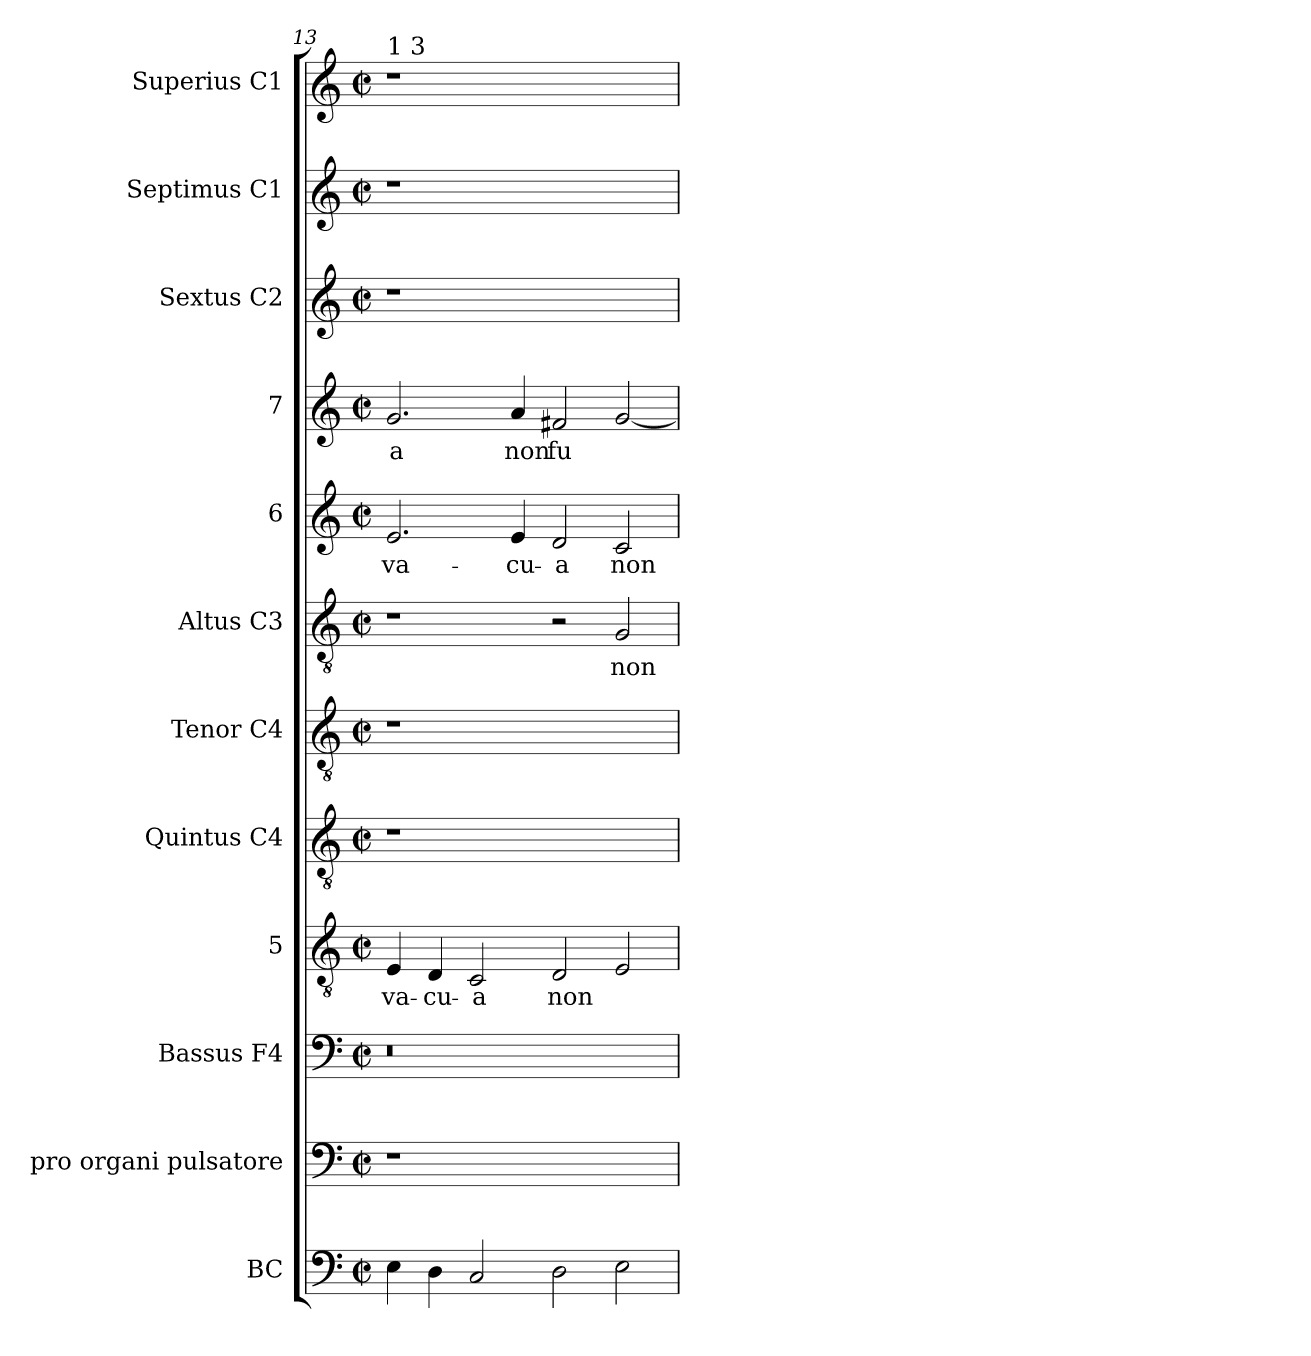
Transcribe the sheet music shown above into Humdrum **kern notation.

**kern	**text	**kern	**kern	**kern	**text	**kern	**kern	**kern	**text	**kern	**text	**kern	**text	**kern	**kern	**kern
*part12	*part12	*part11	*part10	*part9	*part9	*part8	*part7	*part6	*part6	*part5	*part5	*part4	*part4	*part3	*part2	*part1
*staff12	*staff12	*staff11	*staff10	*staff9	*staff9	*staff8	*staff7	*staff6	*staff6	*staff5	*staff5	*staff4	*staff4	*staff3	*staff2	*staff1
*I"BC	*	*I"pro organi  pulsatore	*I"Bassus  F4	*I"5	*	*I"Quintus  C4	*I"Tenor  C4	*I"Altus  C3	*	*I"6	*	*I"7	*	*I"Sextus  C2	*I"Septimus  C1	*I"Superius  C1
*I'BC	*	*	*I'B	*	*	*	*I'T	*I'A	*	*	*	*	*	*	*	*I'S
!!LO:PB:g=z
*clefF4	*	*clefF4	*clefF4	*clefGv2	*	*clefGv2	*clefGv2	*clefGv2	*	*clefG2	*	*clefG2	*	*clefG2	*clefG2	*clefG2
*k[]	*	*k[]	*k[]	*k[]	*	*k[]	*k[]	*k[]	*	*k[]	*	*k[]	*	*k[]	*k[]	*k[]
*C:	*	*C:	*C:	*C:	*	*C:	*C:	*C:	*	*C:	*	*C:	*	*C:	*C:	*C:
*M2/2	*	*M2/2	*M2/2	*M2/2	*	*M2/2	*M2/2	*M2/2	*	*M2/2	*	*M2/2	*	*M2/2	*M2/2	*M2/2
*met(c|)	*	*met(c|)	*met(c|)	*met(c|)	*	*met(c|)	*met(c|)	*met(c|)	*	*met(c|)	*	*met(c|)	*	*met(c|)	*met(c|)	*met(c|)
=13	=13	=13	=13	=13	=13	=13	=13	=13	=13	=13	=13	=13	=13	=13	=13	=13
!	!	!	!	!	!	!	!	!	!	!	!	!	!	!	!	!LO:TX:a:t=1 3
!	!LO:LY:a:cj	!	!	!	!LO:LY:b:cj	!	!	!	!	!	!LO:LY:b:cj	!	!LO:LY:b:cj	!	!	!
4E\	.	1r	0r	4E/	va-	1r	1r	1r	.	2.e/	va-	2.g/	-a	1r	1r	1r
!	!LO:LY:a:cj	!	!	!	!LO:LY:b:cj	!	!	!	!	!	!	!	!	!	!	!
4D\	.	.	.	4D/	-cu-	.	.	.	.	.	.	.	.	.	.	.
!	!LO:LY:a:cj	!	!	!	!LO:LY:b:cj	!	!	!	!	!	!	!	!	!	!	!
2C/	.	.	.	2C/	-a	.	.	.	.	.	.	.	.	.	.	.
!	!	!	!	!	!	!	!	!	!	!	!LO:LY:b:cj	!	!LO:LY:b:cj	!	!	!
.	.	.	.	.	.	.	.	.	.	4e/	-cu-	4a/	non	.	.	.
!	!LO:LY:a:cj	!	!	!	!LO:LY:b:cj	!	!	!	!	!	!LO:LY:b:cj	!	!LO:LY:b:cj	!	!	!
2D\	.	1ryy	.	2D/	non	1ryy	1ryy	2r	.	2d/	-a	2f#X/	fu-	1ryy	1ryy	1ryy
!	!LO:LY:a:cj	!	!	!	!LO:LY:b:cj	!	!	!	!LO:LY:b:cj	!	!LO:LY:b:cj	!	!LO:LY:b:cj	!	!	!
2E\	.	.	.	2E/	.	.	.	2G/	non	2c/	non	[<2g/	--	.	.	.
=	=	=	=	=	=	=	=	=	=	=	=	=	=	=	=	=
*-	*-	*-	*-	*-	*-	*-	*-	*-	*-	*-	*-	*-	*-	*-	*-	*-
